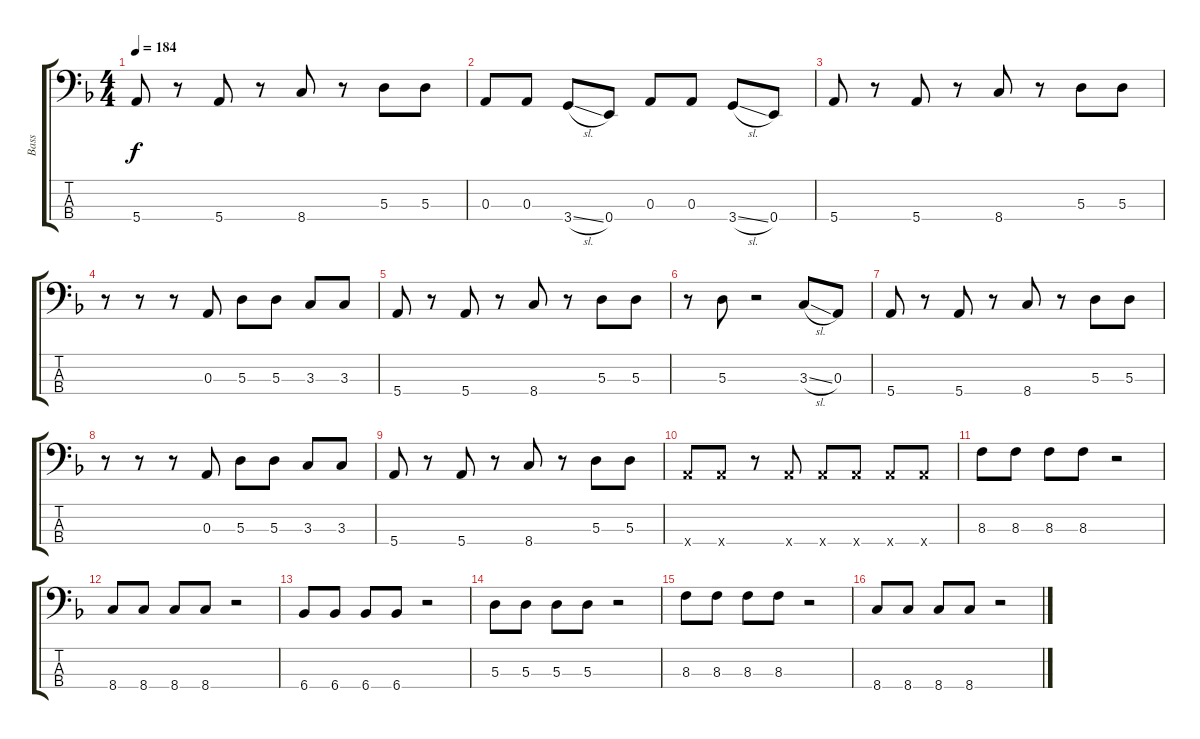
\track ("Bass" "Bass") {instrument electricbasspick}
\staff {score tabs}
\tuning (G2 D2 A1 E1) {hide}
\ts (4 4)
\tempo 184
\clef f4
\ks f
5.4.8{dy f} r.8 5.4.8 r.8 8.4.8 r.8 5.3.8 5.3.8 |
0.3.8 0.3.8 3.4{sl}.8 0.4.8 0.3.8 0.3.8 3.4{sl}.8 0.4.8 |
5.4.8 r.8 5.4.8 r.8 8.4.8 r.8 5.3.8 5.3.8 |
r.8 r.8 r.8 0.3.8 5.3.8 5.3.8 3.3.8 3.3.8 |
5.4.8 r.8 5.4.8 r.8 8.4.8 r.8 5.3.8 5.3.8 |
r.8 5.3.8 r.2 3.3{sl}.8 0.3.8 |
5.4.8 r.8 5.4.8 r.8 8.4.8 r.8 5.3.8 5.3.8 |
r.8 r.8 r.8 0.3.8 5.3.8 5.3.8 3.3.8 3.3.8 |
5.4.8 r.8 5.4.8 r.8 8.4.8 r.8 5.3.8 5.3.8 |
5.4{x}.8 5.4{x}.8 r.8 5.4{x}.8 5.4{x}.8 5.4{x}.8 5.4{x}.8 5.4{x}.8 |
8.3.8 8.3.8 8.3.8 8.3.8 r.2 |
8.4.8 8.4.8 8.4.8 8.4.8 r.2 |
6.4.8 6.4.8 6.4.8 6.4.8 r.2 |
5.3.8 5.3.8 5.3.8 5.3.8 r.2 |
8.3.8 8.3.8 8.3.8 8.3.8 r.2 |
8.4.8 8.4.8 8.4.8 8.4.8 r.2
